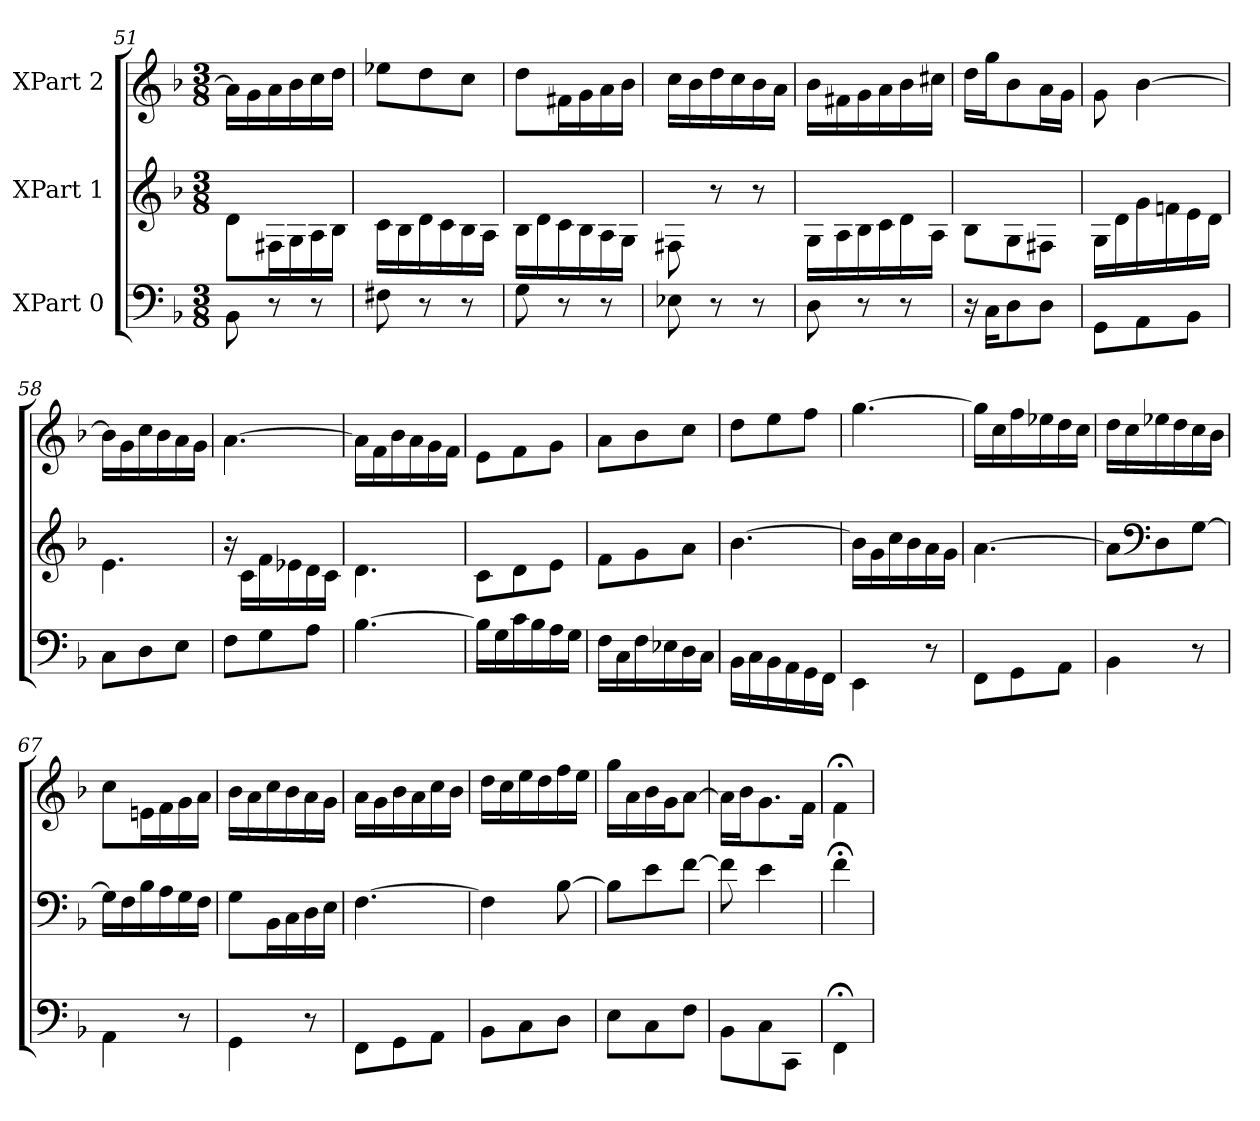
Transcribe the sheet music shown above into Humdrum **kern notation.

**kern	**kern	**kern
*part3	*part2	*part1
*staff3	*staff2	*staff1
*I"XPart 0	*I"XPart 1	*I"XPart 2
*clefF4	*clefG2	*clefG2
*k[b-]	*k[b-]	*k[b-]
*M3/8	*M3/8	*M3/8
=51	=51	=51
8BB-\	8d\L	16a\L]
.	.	16g\
8r	16F#X\	16a\
.	16G\	16b-\
8r	16A\	16cc\
.	16B-\J	16dd\J
=52	=52	=52
8F#X\	16c\L	8ee-X\L
.	16B-\	.
8r	16d\	8dd\
.	16c\	.
8r	16B-\	8cc\J
.	16A\J	.
=53	=53	=53
8G\	16B-\L	8dd\L
.	16d\	.
8r	16c\	16f#X\
.	16B-\	16g\
8r	16A\	16a\
.	16G\J	16b-\J
=54	=54	=54
8E-X\	8F#X\	16cc\L
.	.	16b-\
8r	8r	16dd\
.	.	16cc\
8r	8r	16b-\
.	.	16a\J
=55	=55	=55
8D\	16G\L	16b-\L
.	16A\	16f#X\
8r	16B-\	16g\
.	16c\	16a\
8r	16d\	16b-\
.	16A\J	16cc#X\J
=56	=56	=56
16r	8B-\L	16dd\L
16C\L	.	16gg\
8D\	8G\	8b-\
8D\J	8F#X\J	16a\
.	.	16g\J
=57	=57	=57
8GG\L	16G\L	8g\
.	16d\	.
8AA\	16g\	[4b-\
.	16fn\	.
8BB-\J	16e\	.
.	16d\J	.
=58	=58	=58
8C\L	4.e\	16b-\L]
.	.	16g\
8D\	.	16cc\
.	.	16b-\
8E\J	.	16a\
.	.	16g\J
=59	=59	=59
8F\L	16r	[4.a\
.	16c\L	.
8G\	16f\	.
.	16e-X\	.
8A\J	16d\	.
.	16c\J	.
=60	=60	=60
[4.B-\	4.d\	16a\L]
.	.	16f\
.	.	16b-\
.	.	16a\
.	.	16g\
.	.	16f\J
=61	=61	=61
16B-\L]	8c\L	8e\L
16G\	.	.
16c\	8d\	8f\
16B-\	.	.
16A\	8e\J	8g\J
16G\J	.	.
=62	=62	=62
16F\L	8f\L	8a\L
16C\	.	.
16F\	8g\	8b-\
16E-X\	.	.
16D\	8a\J	8cc\J
16C\J	.	.
=63	=63	=63
16BB-\L	[4.b-\	8dd\L
16C\	.	.
16BB-\	.	8ee\
16AA\	.	.
16GG\	.	8ff\J
16FF\J	.	.
=64	=64	=64
4EE\	16b-\L]	[4.gg\
.	16g\	.
.	16cc\	.
.	16b-\	.
8r	16a\	.
.	16g\J	.
=65	=65	=65
8FF\L	[4.a\	16gg\L]
.	.	16cc\
8GG\	.	16ff\
.	.	16ee-X\
8AA\J	.	16dd\
.	.	16cc\J
=66	=66	=66
4BB-\	8a\L]	16dd\L
.	.	16cc\
*	*clefF4	*
.	8D\	16ee-X\
.	.	16dd\
8r	[8G\J	16cc\
.	.	16b-\J
=67	=67	=67
4AA\	16G\L]	8cc\L
.	16F\	.
.	16B-\	16en\
.	16A\	16f\
8r	16G\	16g\
.	16F\J	16a\J
=68	=68	=68
4GG\	8G\L	16b-\L
.	.	16a\
.	16BB-\	16cc\
.	16C\	16b-\
8r	16D\	16a\
.	16E\J	16g\J
=69	=69	=69
8FF\L	[4.F\	16a\L
.	.	16g\
8GG\	.	16b-\
.	.	16a\
8AA\J	.	16cc\
.	.	16b-\J
=70	=70	=70
8BB-\L	4F\]	16dd\L
.	.	16cc\
8C\	.	16ee\
.	.	16dd\
8D\J	[8B-\	16ff\
.	.	16ee\J
=71	=71	=71
8E\L	8B-\L]	16gg\L
.	.	16a\
8C\	8e\	16b-\
.	.	16g\
8F\J	[8f\J	[8a\J
=72	=72	=72
8BB-\L	8f\]	16a\L]
.	.	16b-\
8C\	4e\	8.g\
8CC\J	.	.
.	.	16f\J
=73	=73	=73
4FF;<\	4f;<\	4f;<\
=	=	=
*-	*-	*-
